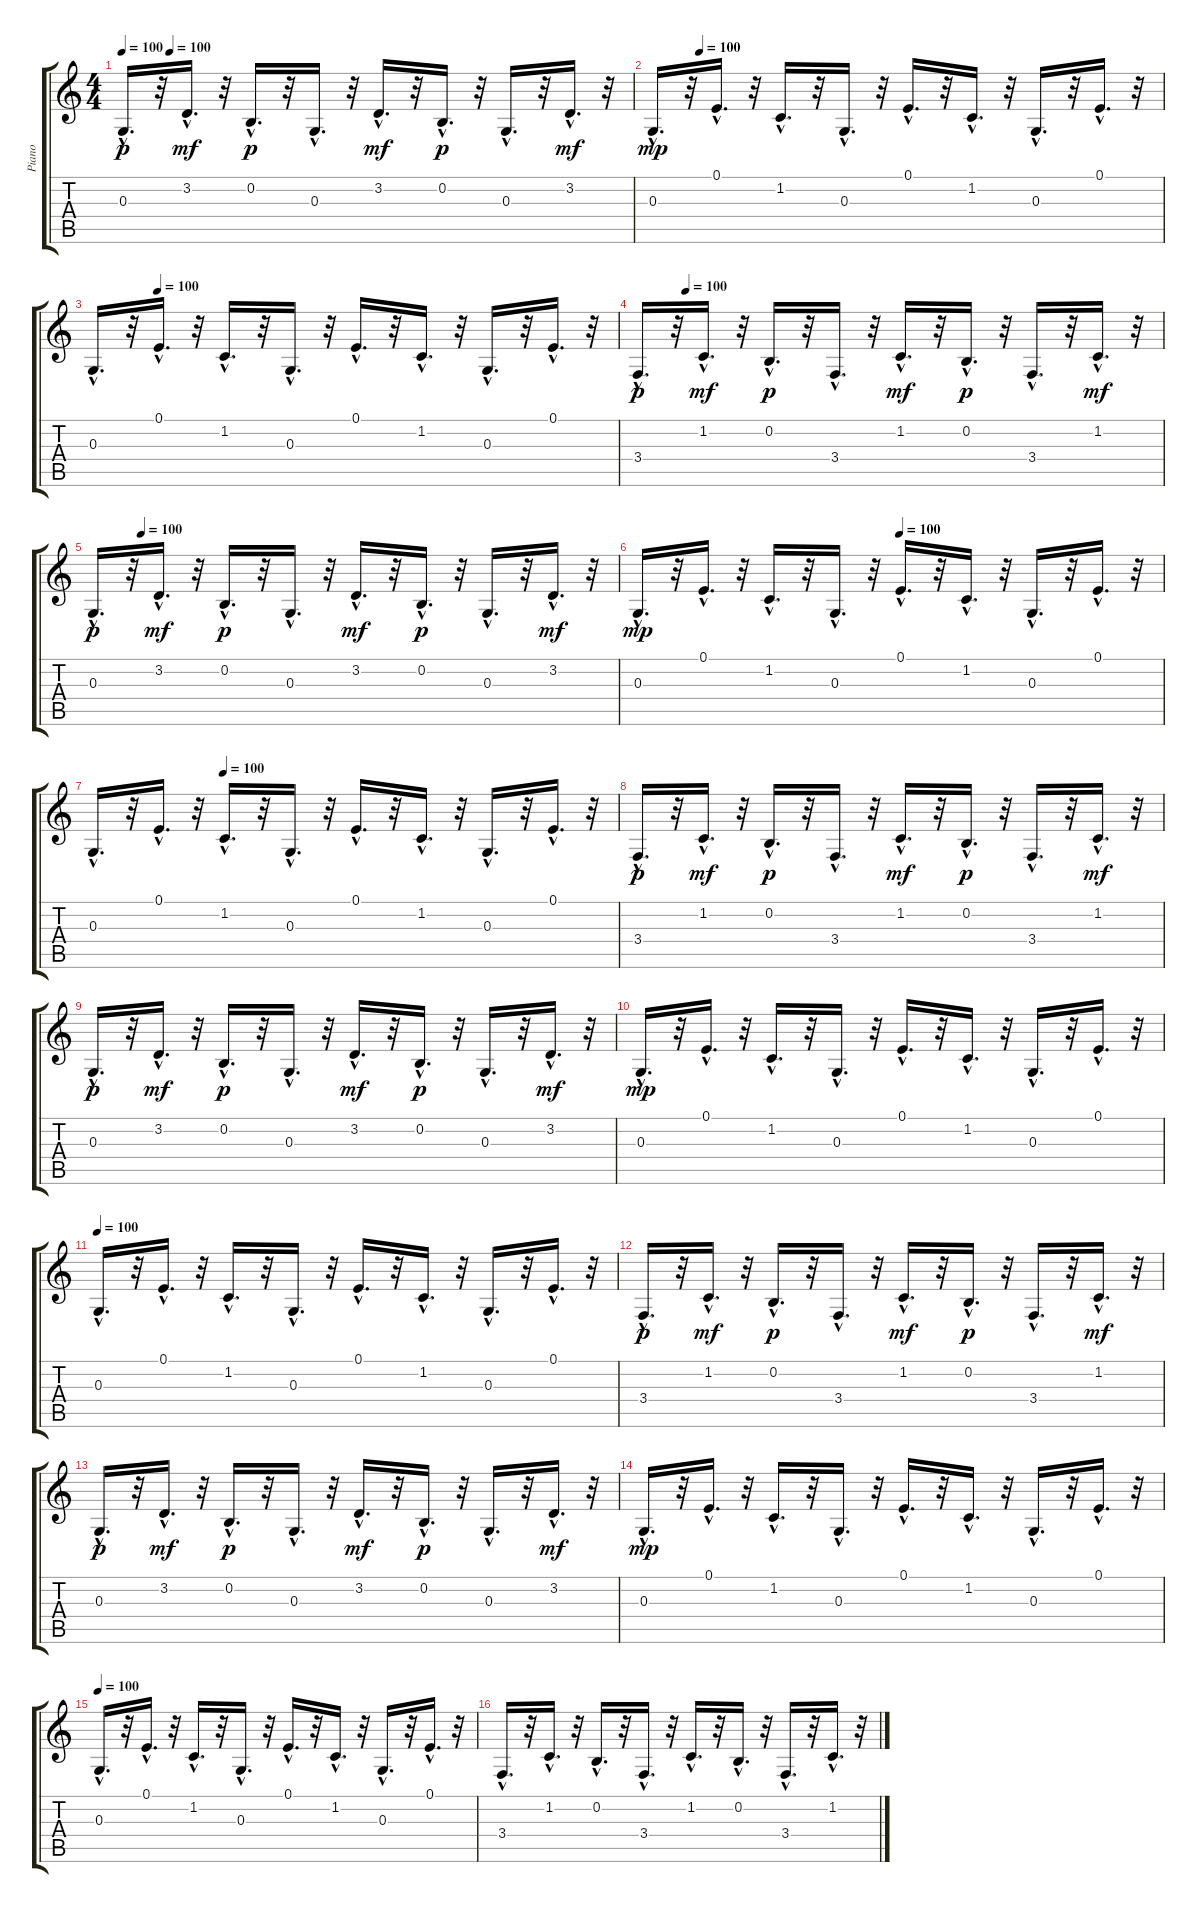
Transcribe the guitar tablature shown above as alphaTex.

\track ("Piano" "Piano") {instrument electricpiano1}
\staff {score tabs}
\tuning (E4 B3 G3 D3 A2 E2) {hide}
\ts (4 4)
\tempo 100
\tempo (100 0.09375)
\clef g2
\ks c
0.3{hac}.16{d dy p} r.32 3.2{hac}.16{d dy mf} r.32 0.2{hac}.16{d dy p} r.32 0.3{hac}.16{d} r.32 3.2{hac}.16{d dy mf} r.32 0.2{hac}.16{d dy p} r.32 0.3{hac}.16{d} r.32 3.2{hac}.16{d dy mf} r.32 |
\tempo (100 0.09375)
0.3{hac}.16{d dy mp} r.32 0.1{hac}.16{d} r.32 1.2{hac}.16{d} r.32 0.3{hac}.16{d} r.32 0.1{hac}.16{d} r.32 1.2{hac}.16{d} r.32 0.3{hac}.16{d} r.32 0.1{hac}.16{d} r.32 |
\tempo (100 0.125)
0.3{hac}.16{d} r.32 0.1{hac}.16{d} r.32 1.2{hac}.16{d} r.32 0.3{hac}.16{d} r.32 0.1{hac}.16{d} r.32 1.2{hac}.16{d} r.32 0.3{hac}.16{d} r.32 0.1{hac}.16{d} r.32 |
\tempo (100 0.09375)
3.4{hac}.16{d dy p} r.32 1.2{hac}.16{d dy mf} r.32 0.2{hac}.16{d dy p} r.32 3.4{hac}.16{d} r.32 1.2{hac}.16{d dy mf} r.32 0.2{hac}.16{d dy p} r.32 3.4{hac}.16{d} r.32 1.2{hac}.16{d dy mf} r.32 |
\tempo (100 0.09375)
0.3{hac}.16{d dy p} r.32 3.2{hac}.16{d dy mf} r.32 0.2{hac}.16{d dy p} r.32 0.3{hac}.16{d} r.32 3.2{hac}.16{d dy mf} r.32 0.2{hac}.16{d dy p} r.32 0.3{hac}.16{d} r.32 3.2{hac}.16{d dy mf} r.32 |
\tempo (100 0.5)
0.3{hac}.16{d dy mp} r.32 0.1{hac}.16{d} r.32 1.2{hac}.16{d} r.32 0.3{hac}.16{d} r.32 0.1{hac}.16{d} r.32 1.2{hac}.16{d} r.32 0.3{hac}.16{d} r.32 0.1{hac}.16{d} r.32 |
\tempo (100 0.25)
0.3{hac}.16{d} r.32 0.1{hac}.16{d} r.32 1.2{hac}.16{d} r.32 0.3{hac}.16{d} r.32 0.1{hac}.16{d} r.32 1.2{hac}.16{d} r.32 0.3{hac}.16{d} r.32 0.1{hac}.16{d} r.32 |
3.4{hac}.16{d dy p} r.32 1.2{hac}.16{d dy mf} r.32 0.2{hac}.16{d dy p} r.32 3.4{hac}.16{d} r.32 1.2{hac}.16{d dy mf} r.32 0.2{hac}.16{d dy p} r.32 3.4{hac}.16{d} r.32 1.2{hac}.16{d dy mf} r.32 |
0.3{hac}.16{d dy p} r.32 3.2{hac}.16{d dy mf} r.32 0.2{hac}.16{d dy p} r.32 0.3{hac}.16{d} r.32 3.2{hac}.16{d dy mf} r.32 0.2{hac}.16{d dy p} r.32 0.3{hac}.16{d} r.32 3.2{hac}.16{d dy mf} r.32 |
0.3{hac}.16{d dy mp} r.32 0.1{hac}.16{d} r.32 1.2{hac}.16{d} r.32 0.3{hac}.16{d} r.32 0.1{hac}.16{d} r.32 1.2{hac}.16{d} r.32 0.3{hac}.16{d} r.32 0.1{hac}.16{d} r.32 |
\tempo 100
0.3{hac}.16{d} r.32 0.1{hac}.16{d} r.32 1.2{hac}.16{d} r.32 0.3{hac}.16{d} r.32 0.1{hac}.16{d} r.32 1.2{hac}.16{d} r.32 0.3{hac}.16{d} r.32 0.1{hac}.16{d} r.32 |
3.4{hac}.16{d dy p} r.32 1.2{hac}.16{d dy mf} r.32 0.2{hac}.16{d dy p} r.32 3.4{hac}.16{d} r.32 1.2{hac}.16{d dy mf} r.32 0.2{hac}.16{d dy p} r.32 3.4{hac}.16{d} r.32 1.2{hac}.16{d dy mf} r.32 |
0.3{hac}.16{d dy p} r.32 3.2{hac}.16{d dy mf} r.32 0.2{hac}.16{d dy p} r.32 0.3{hac}.16{d} r.32 3.2{hac}.16{d dy mf} r.32 0.2{hac}.16{d dy p} r.32 0.3{hac}.16{d} r.32 3.2{hac}.16{d dy mf} r.32 |
0.3{hac}.16{d dy mp} r.32 0.1{hac}.16{d} r.32 1.2{hac}.16{d} r.32 0.3{hac}.16{d} r.32 0.1{hac}.16{d} r.32 1.2{hac}.16{d} r.32 0.3{hac}.16{d} r.32 0.1{hac}.16{d} r.32 |
\tempo 100
0.3{hac}.16{d} r.32 0.1{hac}.16{d} r.32 1.2{hac}.16{d} r.32 0.3{hac}.16{d} r.32 0.1{hac}.16{d} r.32 1.2{hac}.16{d} r.32 0.3{hac}.16{d} r.32 0.1{hac}.16{d} r.32 |
3.4{hac}.16{d} r.32 1.2{hac}.16{d} r.32 0.2{hac}.16{d} r.32 3.4{hac}.16{d} r.32 1.2{hac}.16{d} r.32 0.2{hac}.16{d} r.32 3.4{hac}.16{d} r.32 1.2{hac}.16{d} r.32
